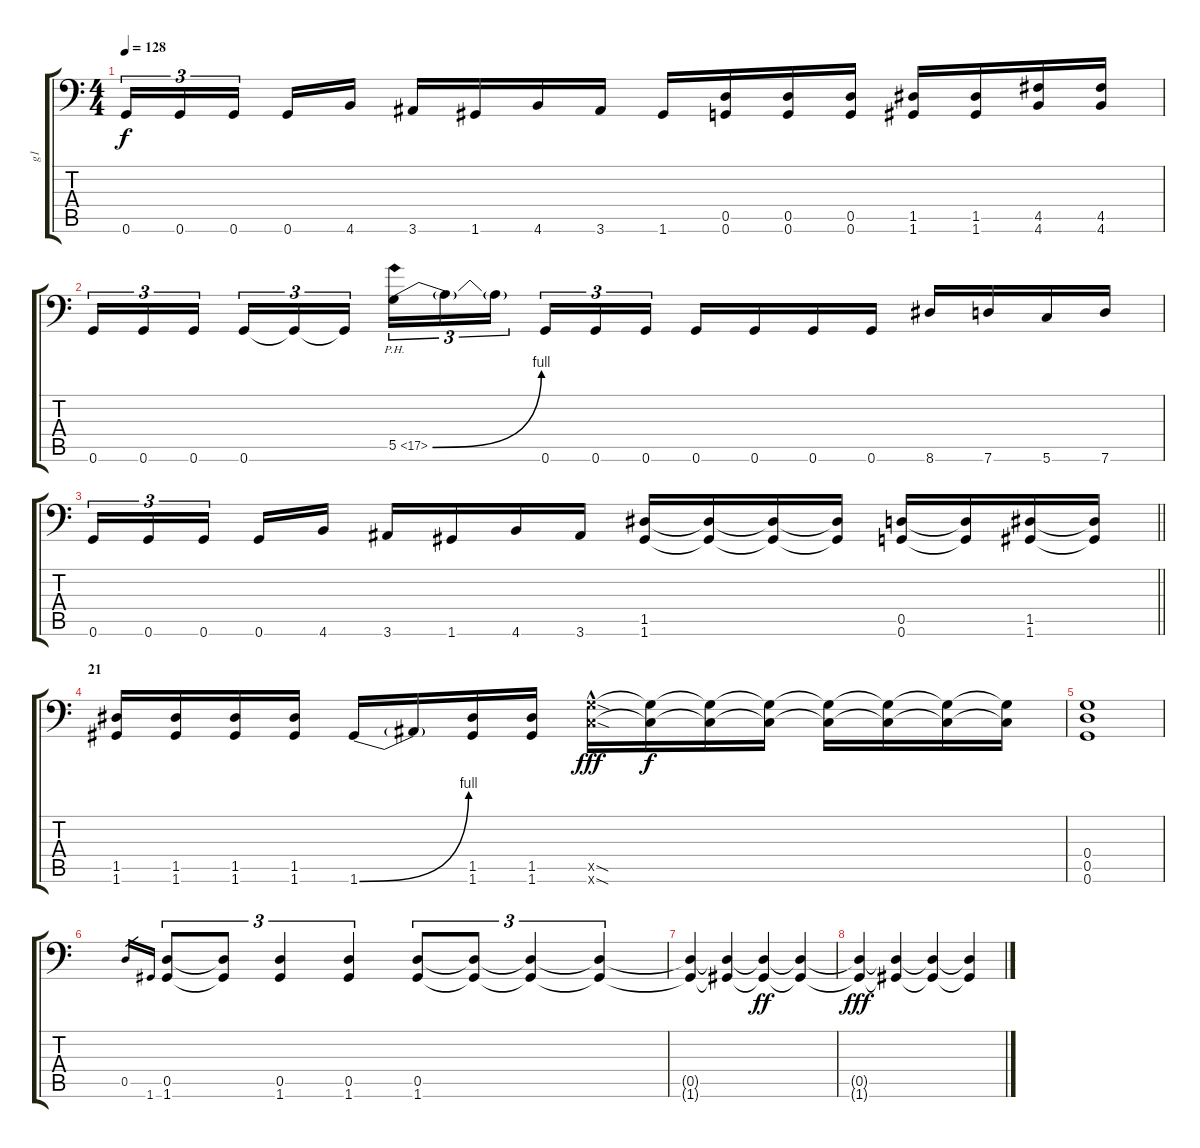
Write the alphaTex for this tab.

\track ("g1" "g1") {instrument distortionguitar}
\staff {score tabs}
\tuning (A3 E3 C3 G2 D2 G1) {hide}
\ts (4 4)
\tempo 128
\clef f4
\ks c
0.6.16{tu (3 2) dy f} 0.6.16{tu (3 2)} 0.6.16{tu (3 2) beam splitsecondary} 0.6.16 4.6.16 3.6.16 1.6.16 4.6.16 3.6.16 1.6.16 (0.5 0.6).16 (0.5 0.6).16 (0.5 0.6).16 (1.5 1.6).16 (1.5 1.6).16 (4.5 4.6).16 (4.5 4.6).16 |
0.6.16{tu (3 2)} 0.6.16{tu (3 2)} 0.6.16{tu (3 2) beam splitsecondary} 0.6.16{tu (3 2)} 0.6{t}.16{tu (3 2)} 0.6{t}.16{tu (3 2)} 5.5{be (bend 0 0 60 4) ph 12}.16{tu (3 2)} 5.5{t}.16{tu (3 2)} 5.5{t}.16{tu (3 2) beam splitsecondary} 0.6.16{tu (3 2)} 0.6.16{tu (3 2)} 0.6.16{tu (3 2)} 0.6.16 0.6.16 0.6.16 0.6.16 8.6.16 7.6.16 5.6.16 7.6.16 |
\barLineRight lightlight
0.6.16{tu (3 2)} 0.6.16{tu (3 2)} 0.6.16{tu (3 2) beam splitsecondary} 0.6.16 4.6.16 3.6.16 1.6.16 4.6.16 3.6.16 (1.5 1.6).16 (1.5{t} 1.6{t}).16 (1.5{t} 1.6{t}).16 (1.5{t} 1.6{t}).16 (0.5 0.6).16 (0.5{t} 0.6{t}).16 (1.5 1.6).16 (1.5{t} 1.6{t}).16 |
\section ("" "21")
(1.5 1.6).16 (1.5 1.6).16 (1.5 1.6).16 (1.5 1.6).16 1.6{be (bend 0 0 60 4)}.16 1.6{t}.16 (1.5 1.6).16 (1.5 1.6).16 (5.5{sod hac x} 5.6{sod hac x}).16{dy fff} (5.5{t} 5.6{t}).16{dy f} (5.5{t} 5.6{t}).16 (5.5{t} 5.6{t}).16 (5.5{t} 5.6{t}).16 (5.5{t} 5.6{t}).16 (5.5{t} 5.6{t}).16 (5.5{t} 5.6{t}).16 |
(0.4 0.5 0.6).1 |
0.5.16{gr} 1.6.16{gr} (0.5 1.6).8{tu (3 2)} (0.5{t} 1.6{t}).8{tu (3 2)} (0.5 1.6).4{tu (3 2)} (0.5 1.6).4{tu (3 2)} (0.5 1.6).8{tu (3 2)} (0.5{t} 1.6{t}).8{tu (3 2)} (0.5{t} 1.6{t}).4{tu (3 2)} (0.5{t} 1.6{t}).4{tu (3 2)} |
(0.5{t} 1.6{t}).4{volume 0} (0.5{t} 1.6{t}).4 (0.5{t} 1.6{t}).4{dy ff} (0.5{t} 1.6{t}).4 |
(0.5{t} 1.6{t}).4{dy fff} (0.5{t} 1.6{t}).4 (0.5{t} 1.6{t}).4 (0.5{t} 1.6{t}).4
